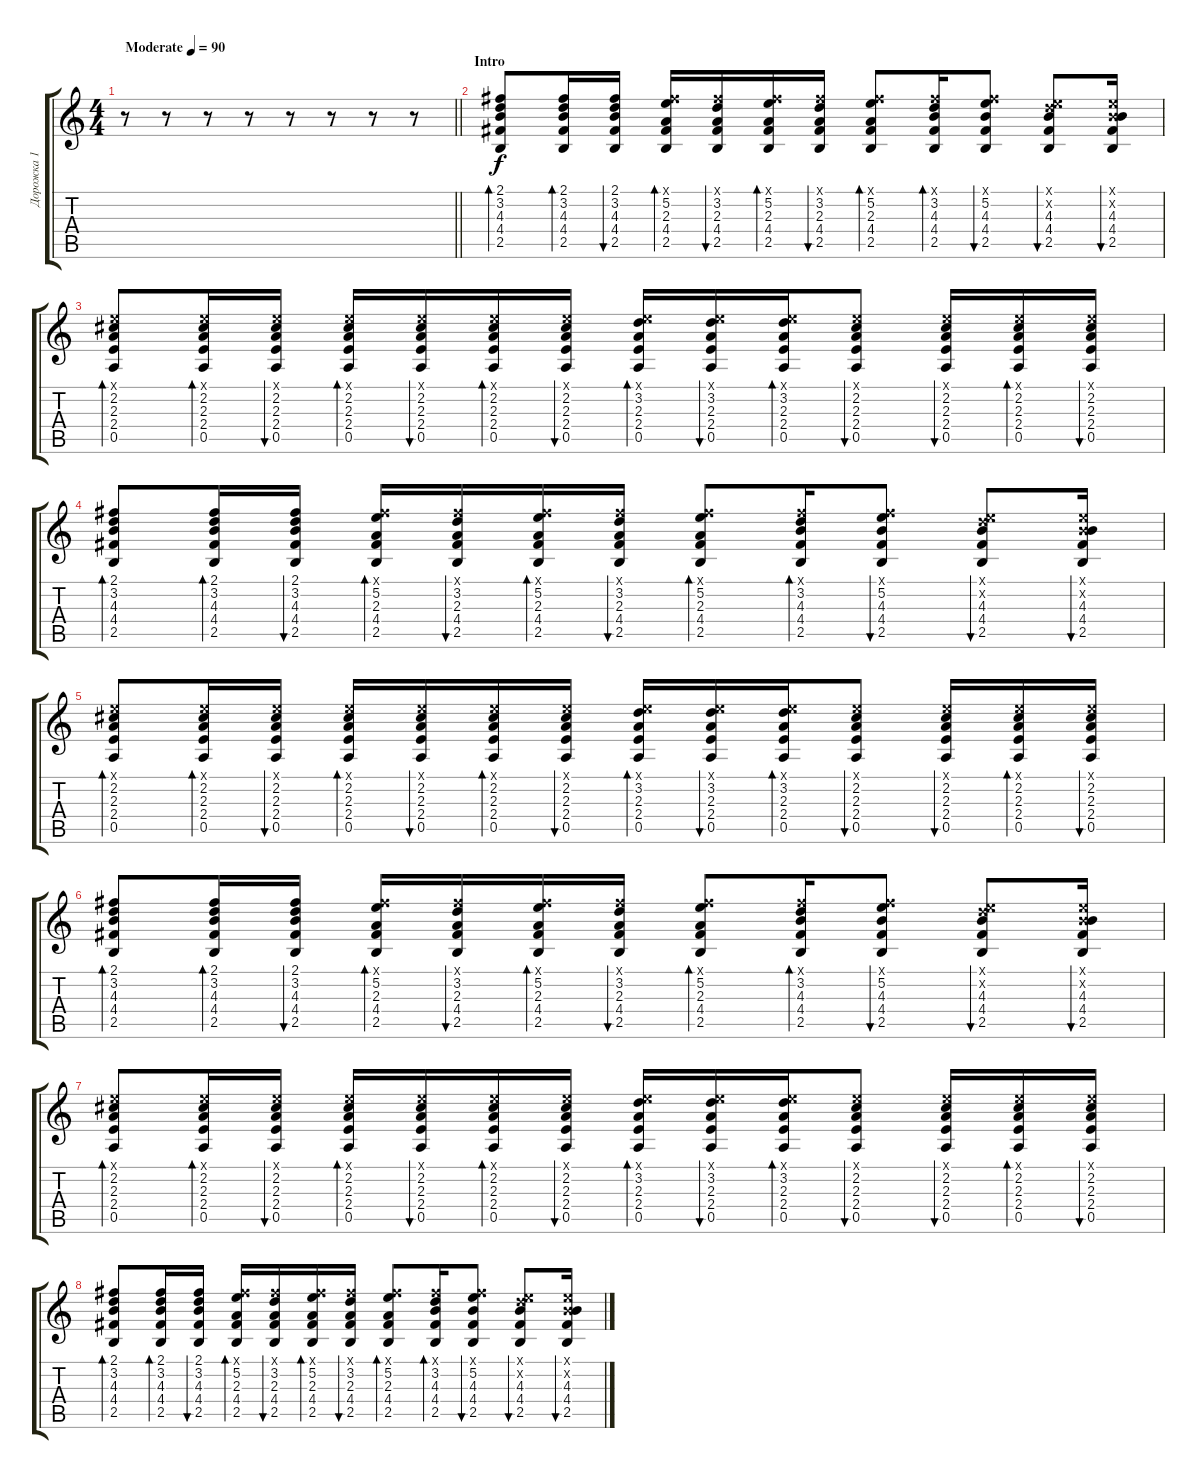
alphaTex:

\track ("Дорожка 1" "Дорожка 1") {instrument acousticguitarsteel}
\staff {score tabs}
\tuning (E4 B3 G3 D3 A2 E2) {hide}
\ts (4 4)
\tempo (90 "Moderate")
\clef g2
\barLineRight lightlight
\ks c
r.8{dy f instrument acousticguitarsteel} r.8 r.8 r.8 r.8 r.8 r.8 r.8 |
\section ("" "Intro")
(2.1 3.2 4.3 4.4 2.5).8{bd 60} (2.1 3.2 4.3 4.4 2.5).16{bd 60} (2.1 3.2 4.3 4.4 2.5).16{bu 60} (2.1{x} 5.2 2.3 4.4 2.5).16{bd 60} (2.1{x} 3.2 2.3 4.4 2.5).16{bu 60} (2.1{x} 5.2 2.3 4.4 2.5).16{bd 60} (2.1{x} 3.2 2.3 4.4 2.5).16{bu 60} (2.1{x} 5.2 2.3 4.4 2.5).8{bd 60} (2.1{x} 3.2 4.3 4.4 2.5).16{bd 60} (2.1{x} 5.2 4.3 4.4 2.5).8{bu 60} (0.1{x} 3.2{x} 4.3 4.4 2.5).8{bu 60} (0.1{x} 0.2{x} 4.3 4.4 2.5).16{bu 60} |
(0.1{x} 2.2 2.3 2.4 0.5).8{bd 60} (0.1{x} 2.2 2.3 2.4 0.5).16{bd 60} (0.1{x} 2.2 2.3 2.4 0.5).16{bu 60} (0.1{x} 2.2 2.3 2.4 0.5).16{bd 60} (0.1{x} 2.2 2.3 2.4 0.5).16{bu 60} (0.1{x} 2.2 2.3 2.4 0.5).16{bd 60} (0.1{x} 2.2 2.3 2.4 0.5).16{bu 60} (0.1{x} 3.2 2.3 2.4 0.5).16{bd 60} (0.1{x} 3.2 2.3 2.4 0.5).16{bu 60} (0.1{x} 3.2 2.3 2.4 0.5).16{bd 60} (0.1{x} 2.2 2.3 2.4 0.5).8{bu 60} (0.1{x} 2.2 2.3 2.4 0.5).16{bu 60} (0.1{x} 2.2 2.3 2.4 0.5).16{bd 60} (0.1{x} 2.2 2.3 2.4 0.5).16{bu 60} |
(2.1 3.2 4.3 4.4 2.5).8{bd 60} (2.1 3.2 4.3 4.4 2.5).16{bd 60} (2.1 3.2 4.3 4.4 2.5).16{bu 60} (2.1{x} 5.2 2.3 4.4 2.5).16{bd 60} (2.1{x} 3.2 2.3 4.4 2.5).16{bu 60} (2.1{x} 5.2 2.3 4.4 2.5).16{bd 60} (2.1{x} 3.2 2.3 4.4 2.5).16{bu 60} (2.1{x} 5.2 2.3 4.4 2.5).8{bd 60} (2.1{x} 3.2 4.3 4.4 2.5).16{bd 60} (2.1{x} 5.2 4.3 4.4 2.5).8{bu 60} (0.1{x} 3.2{x} 4.3 4.4 2.5).8{bu 60} (0.1{x} 0.2{x} 4.3 4.4 2.5).16{bu 60} |
(0.1{x} 2.2 2.3 2.4 0.5).8{bd 60} (0.1{x} 2.2 2.3 2.4 0.5).16{bd 60} (0.1{x} 2.2 2.3 2.4 0.5).16{bu 60} (0.1{x} 2.2 2.3 2.4 0.5).16{bd 60} (0.1{x} 2.2 2.3 2.4 0.5).16{bu 60} (0.1{x} 2.2 2.3 2.4 0.5).16{bd 60} (0.1{x} 2.2 2.3 2.4 0.5).16{bu 60} (0.1{x} 3.2 2.3 2.4 0.5).16{bd 60} (0.1{x} 3.2 2.3 2.4 0.5).16{bu 60} (0.1{x} 3.2 2.3 2.4 0.5).16{bd 60} (0.1{x} 2.2 2.3 2.4 0.5).8{bu 60} (0.1{x} 2.2 2.3 2.4 0.5).16{bu 60} (0.1{x} 2.2 2.3 2.4 0.5).16{bd 60} (0.1{x} 2.2 2.3 2.4 0.5).16{bu 60} |
(2.1 3.2 4.3 4.4 2.5).8{bd 60} (2.1 3.2 4.3 4.4 2.5).16{bd 60} (2.1 3.2 4.3 4.4 2.5).16{bu 60} (2.1{x} 5.2 2.3 4.4 2.5).16{bd 60} (2.1{x} 3.2 2.3 4.4 2.5).16{bu 60} (2.1{x} 5.2 2.3 4.4 2.5).16{bd 60} (2.1{x} 3.2 2.3 4.4 2.5).16{bu 60} (2.1{x} 5.2 2.3 4.4 2.5).8{bd 60} (2.1{x} 3.2 4.3 4.4 2.5).16{bd 60} (2.1{x} 5.2 4.3 4.4 2.5).8{bu 60} (0.1{x} 3.2{x} 4.3 4.4 2.5).8{bu 60} (0.1{x} 0.2{x} 4.3 4.4 2.5).16{bu 60} |
(0.1{x} 2.2 2.3 2.4 0.5).8{bd 60} (0.1{x} 2.2 2.3 2.4 0.5).16{bd 60} (0.1{x} 2.2 2.3 2.4 0.5).16{bu 60} (0.1{x} 2.2 2.3 2.4 0.5).16{bd 60} (0.1{x} 2.2 2.3 2.4 0.5).16{bu 60} (0.1{x} 2.2 2.3 2.4 0.5).16{bd 60} (0.1{x} 2.2 2.3 2.4 0.5).16{bu 60} (0.1{x} 3.2 2.3 2.4 0.5).16{bd 60} (0.1{x} 3.2 2.3 2.4 0.5).16{bu 60} (0.1{x} 3.2 2.3 2.4 0.5).16{bd 60} (0.1{x} 2.2 2.3 2.4 0.5).8{bu 60} (0.1{x} 2.2 2.3 2.4 0.5).16{bu 60} (0.1{x} 2.2 2.3 2.4 0.5).16{bd 60} (0.1{x} 2.2 2.3 2.4 0.5).16{bu 60} |
(2.1 3.2 4.3 4.4 2.5).8{bd 60} (2.1 3.2 4.3 4.4 2.5).16{bd 60} (2.1 3.2 4.3 4.4 2.5).16{bu 60} (2.1{x} 5.2 2.3 4.4 2.5).16{bd 60} (2.1{x} 3.2 2.3 4.4 2.5).16{bu 60} (2.1{x} 5.2 2.3 4.4 2.5).16{bd 60} (2.1{x} 3.2 2.3 4.4 2.5).16{bu 60} (2.1{x} 5.2 2.3 4.4 2.5).8{bd 60} (2.1{x} 3.2 4.3 4.4 2.5).16{bd 60} (2.1{x} 5.2 4.3 4.4 2.5).8{bu 60} (0.1{x} 3.2{x} 4.3 4.4 2.5).8{bu 60} (0.1{x} 0.2{x} 4.3 4.4 2.5).16{bu 60}
